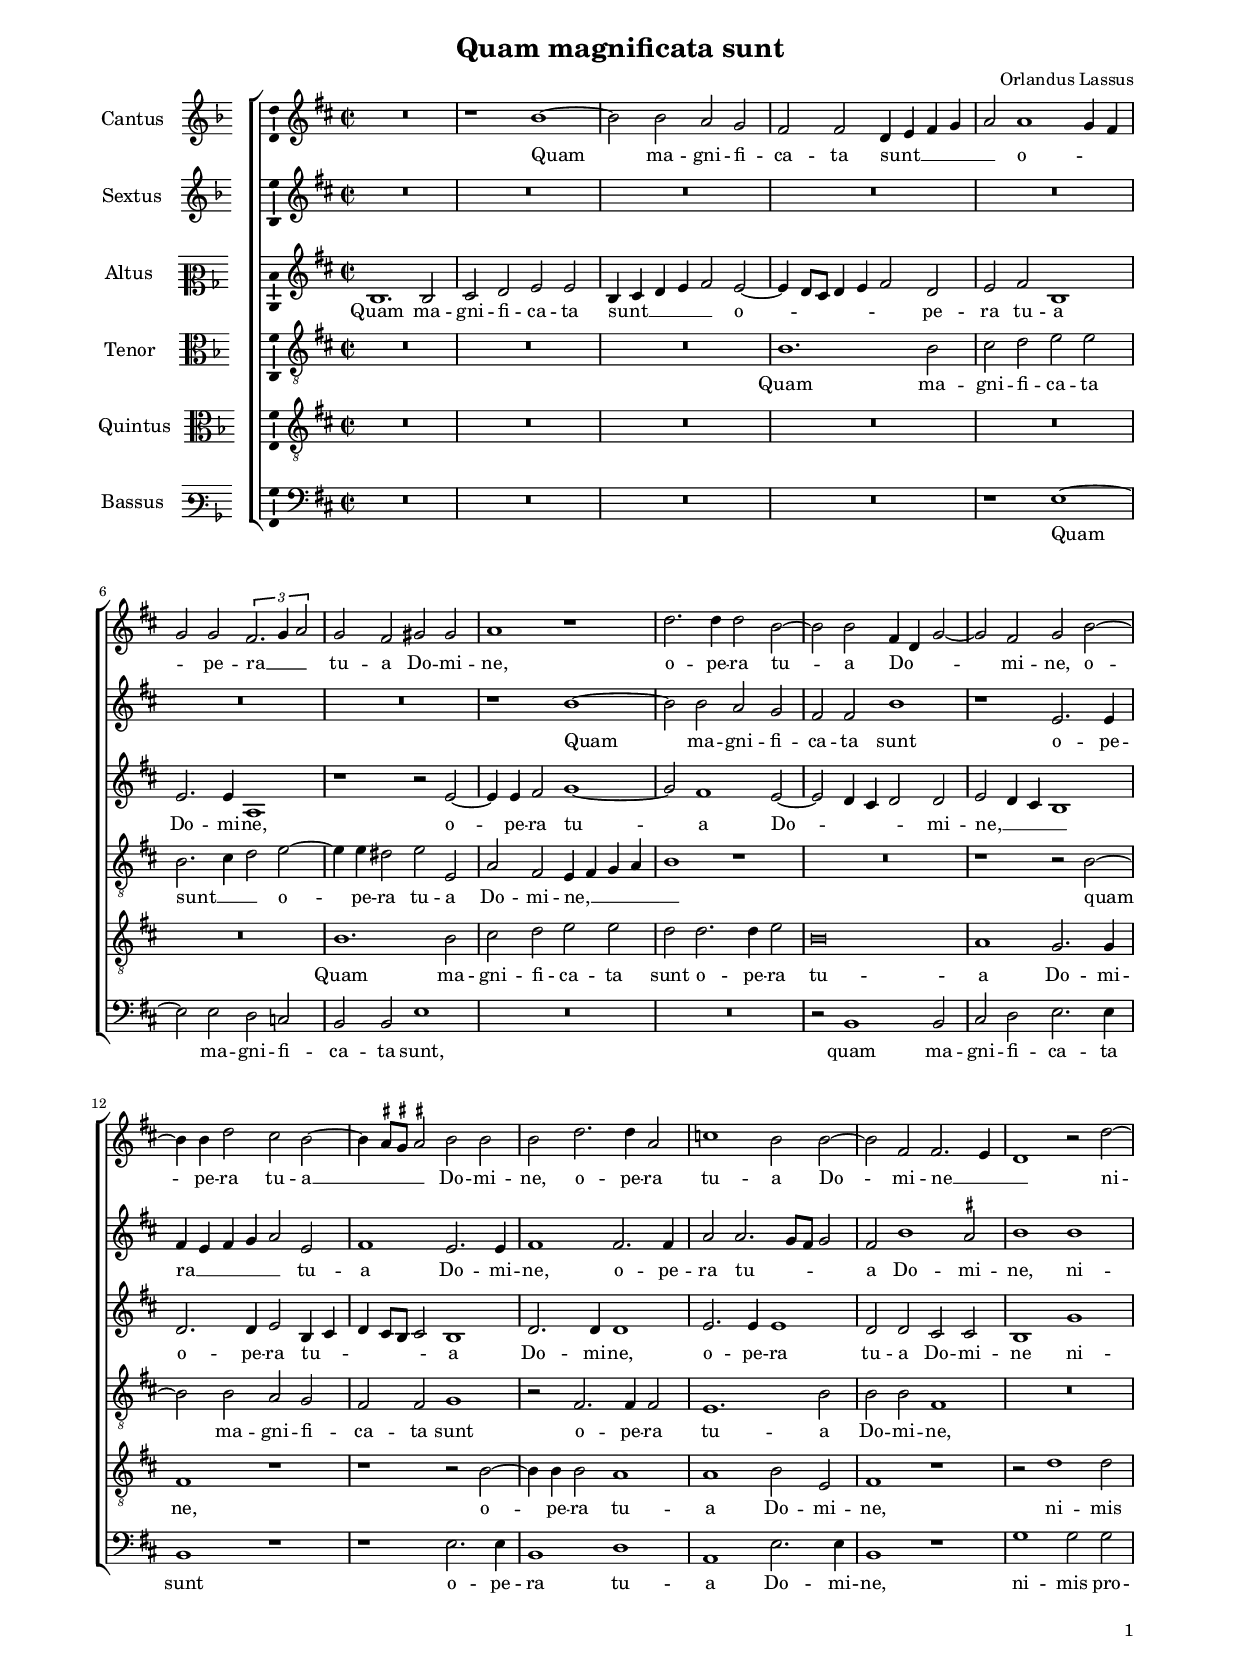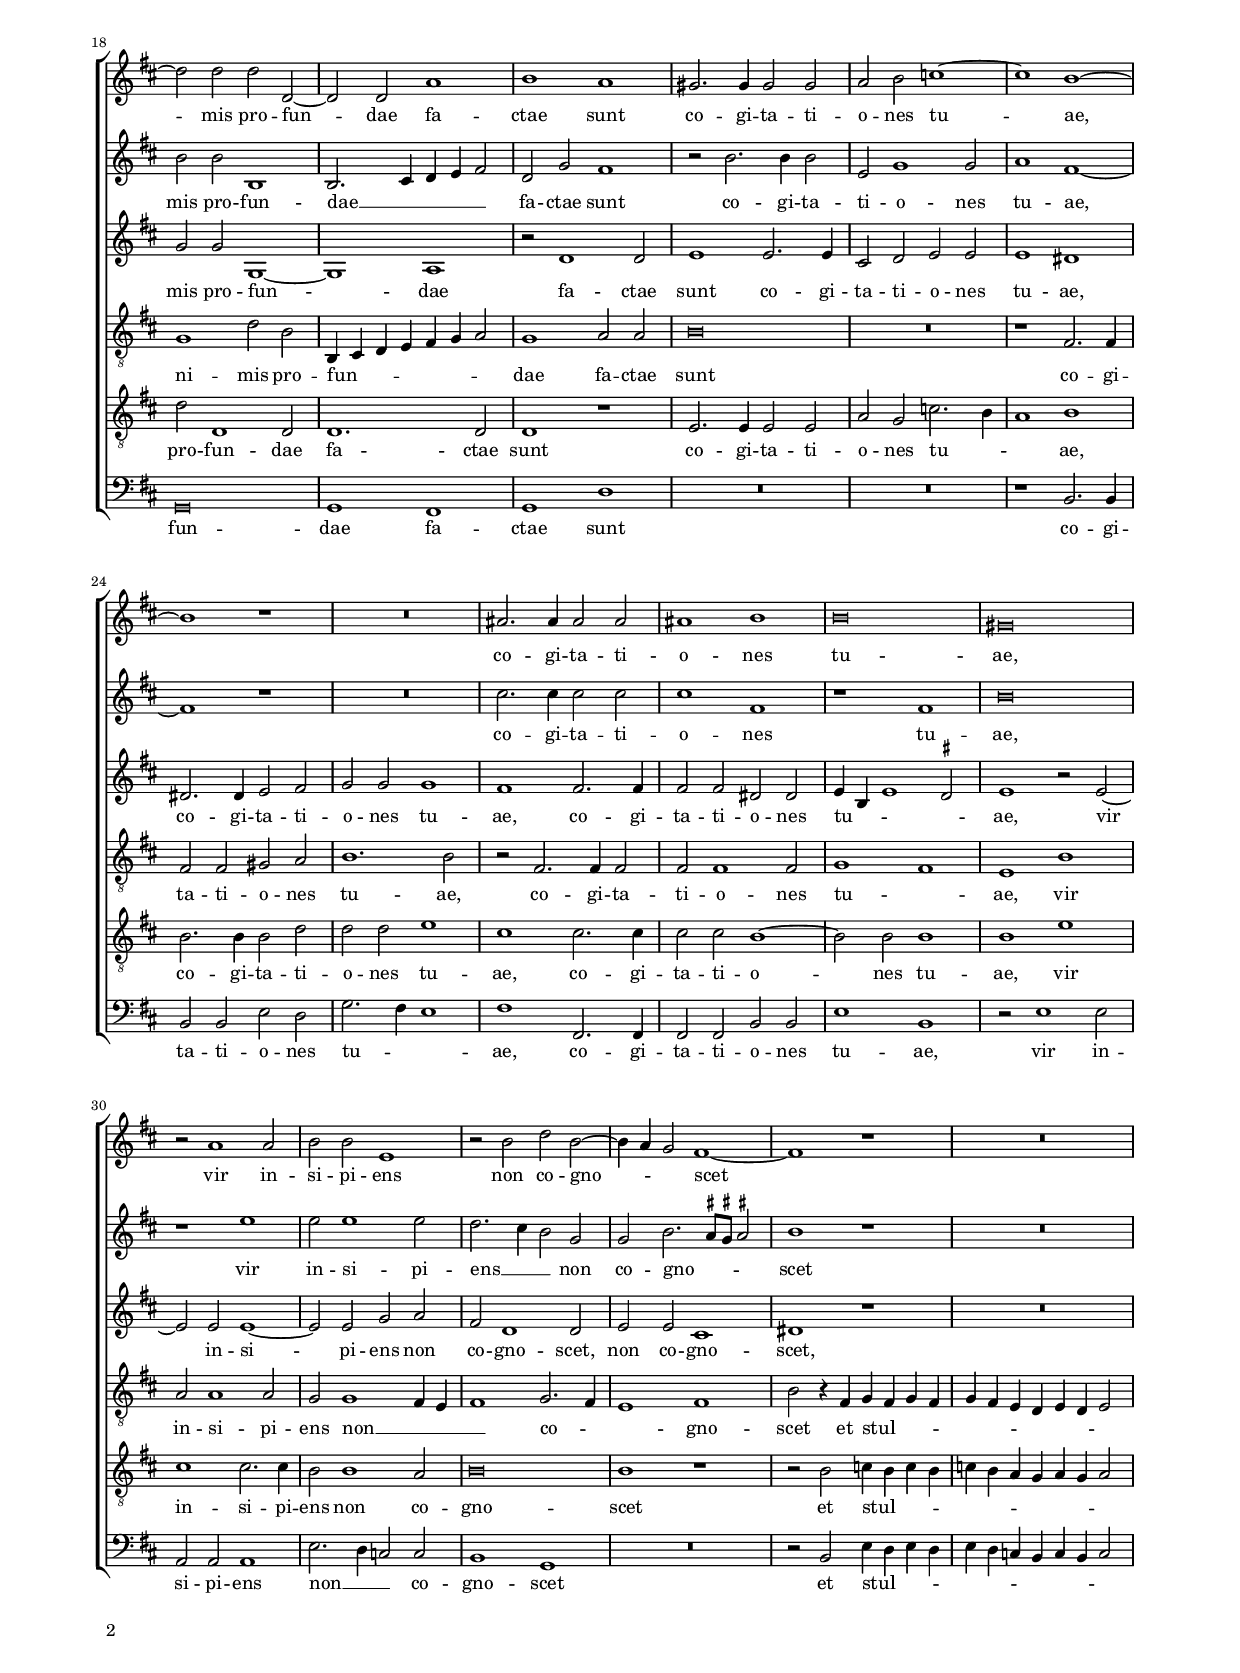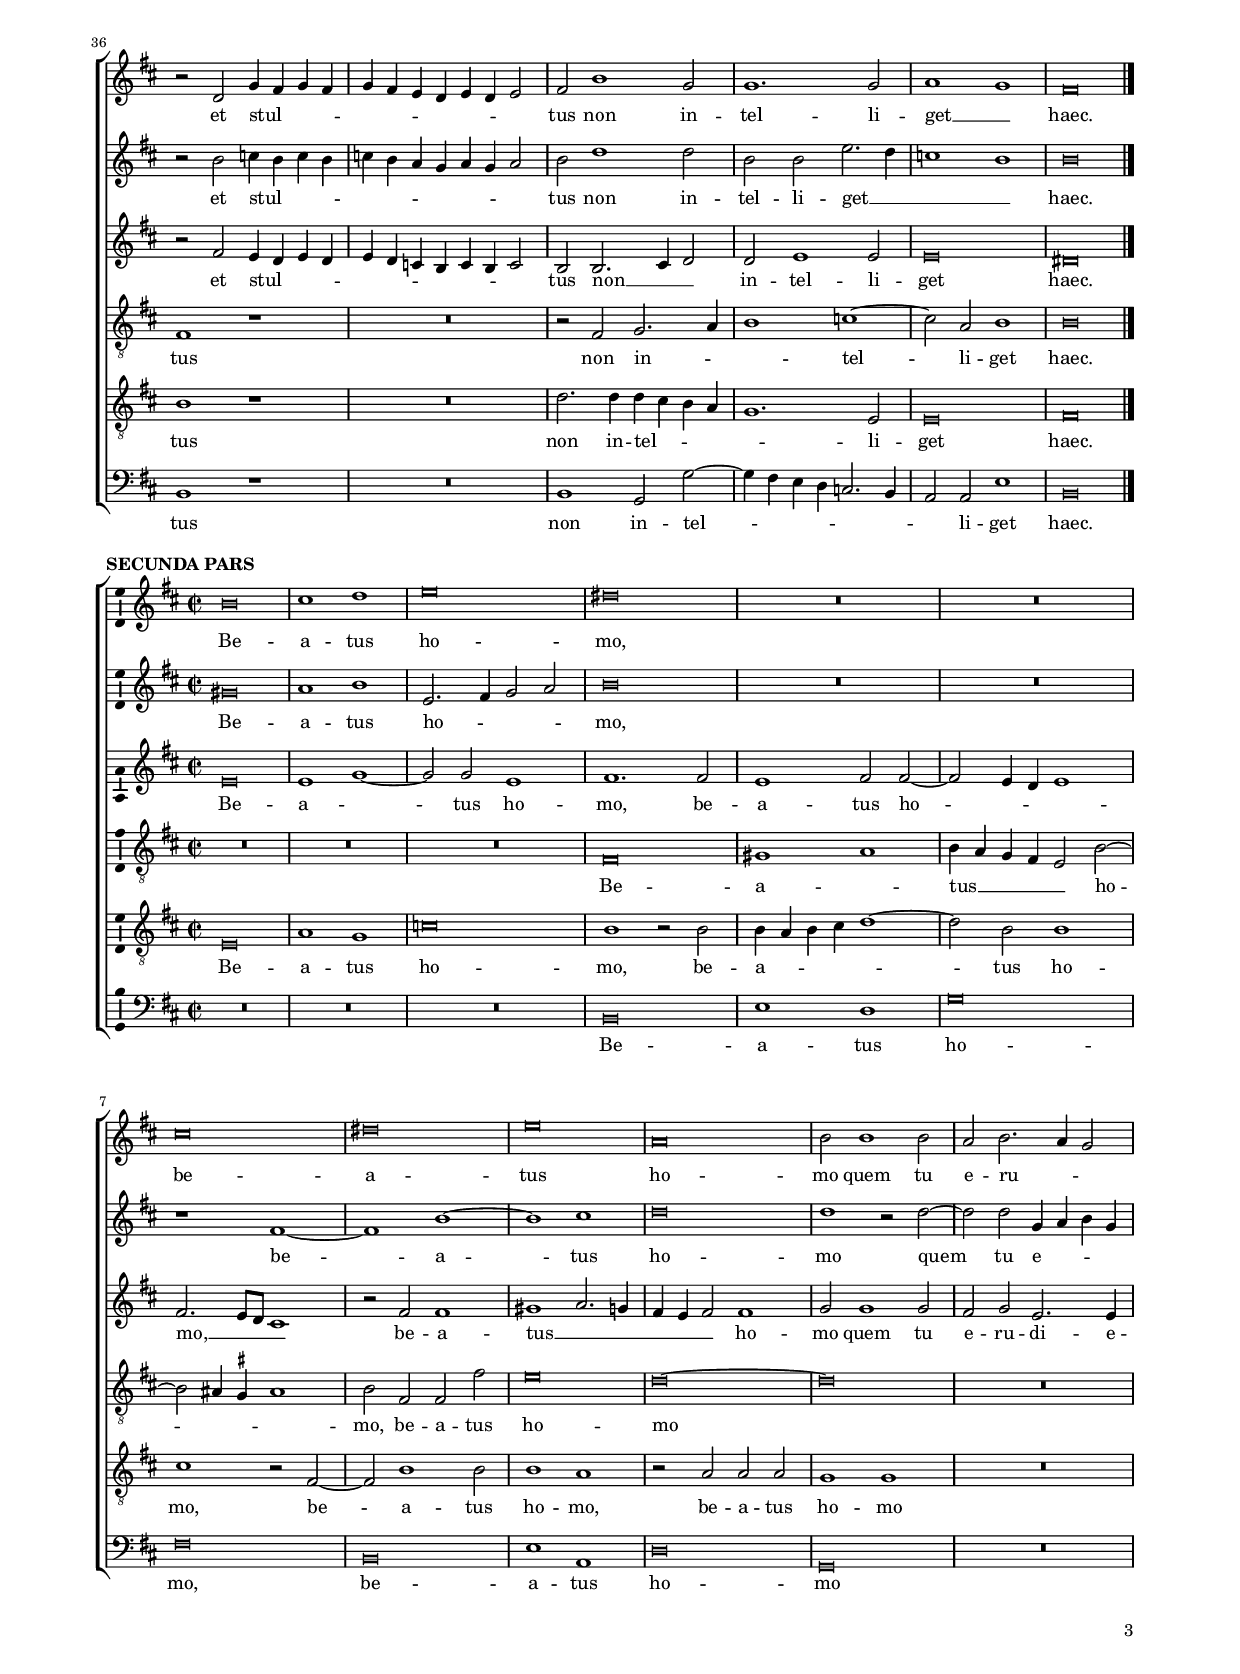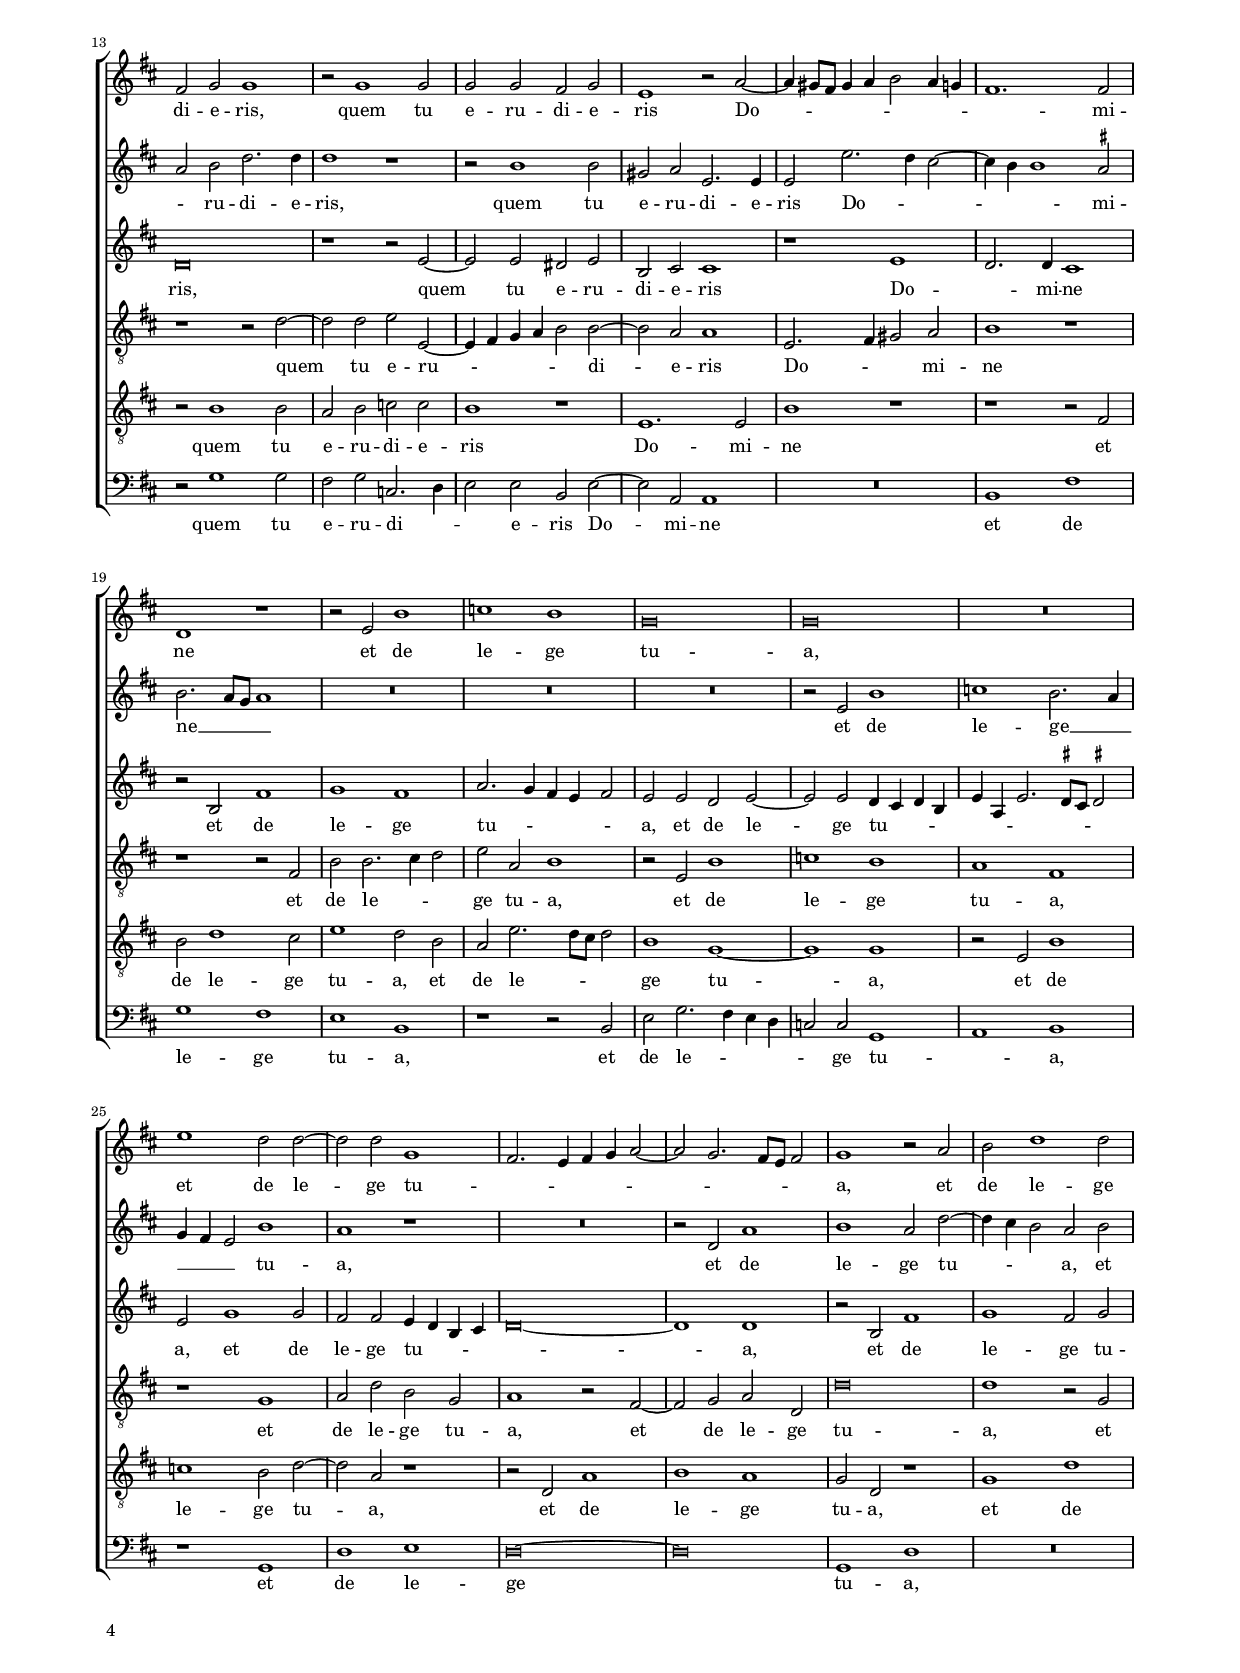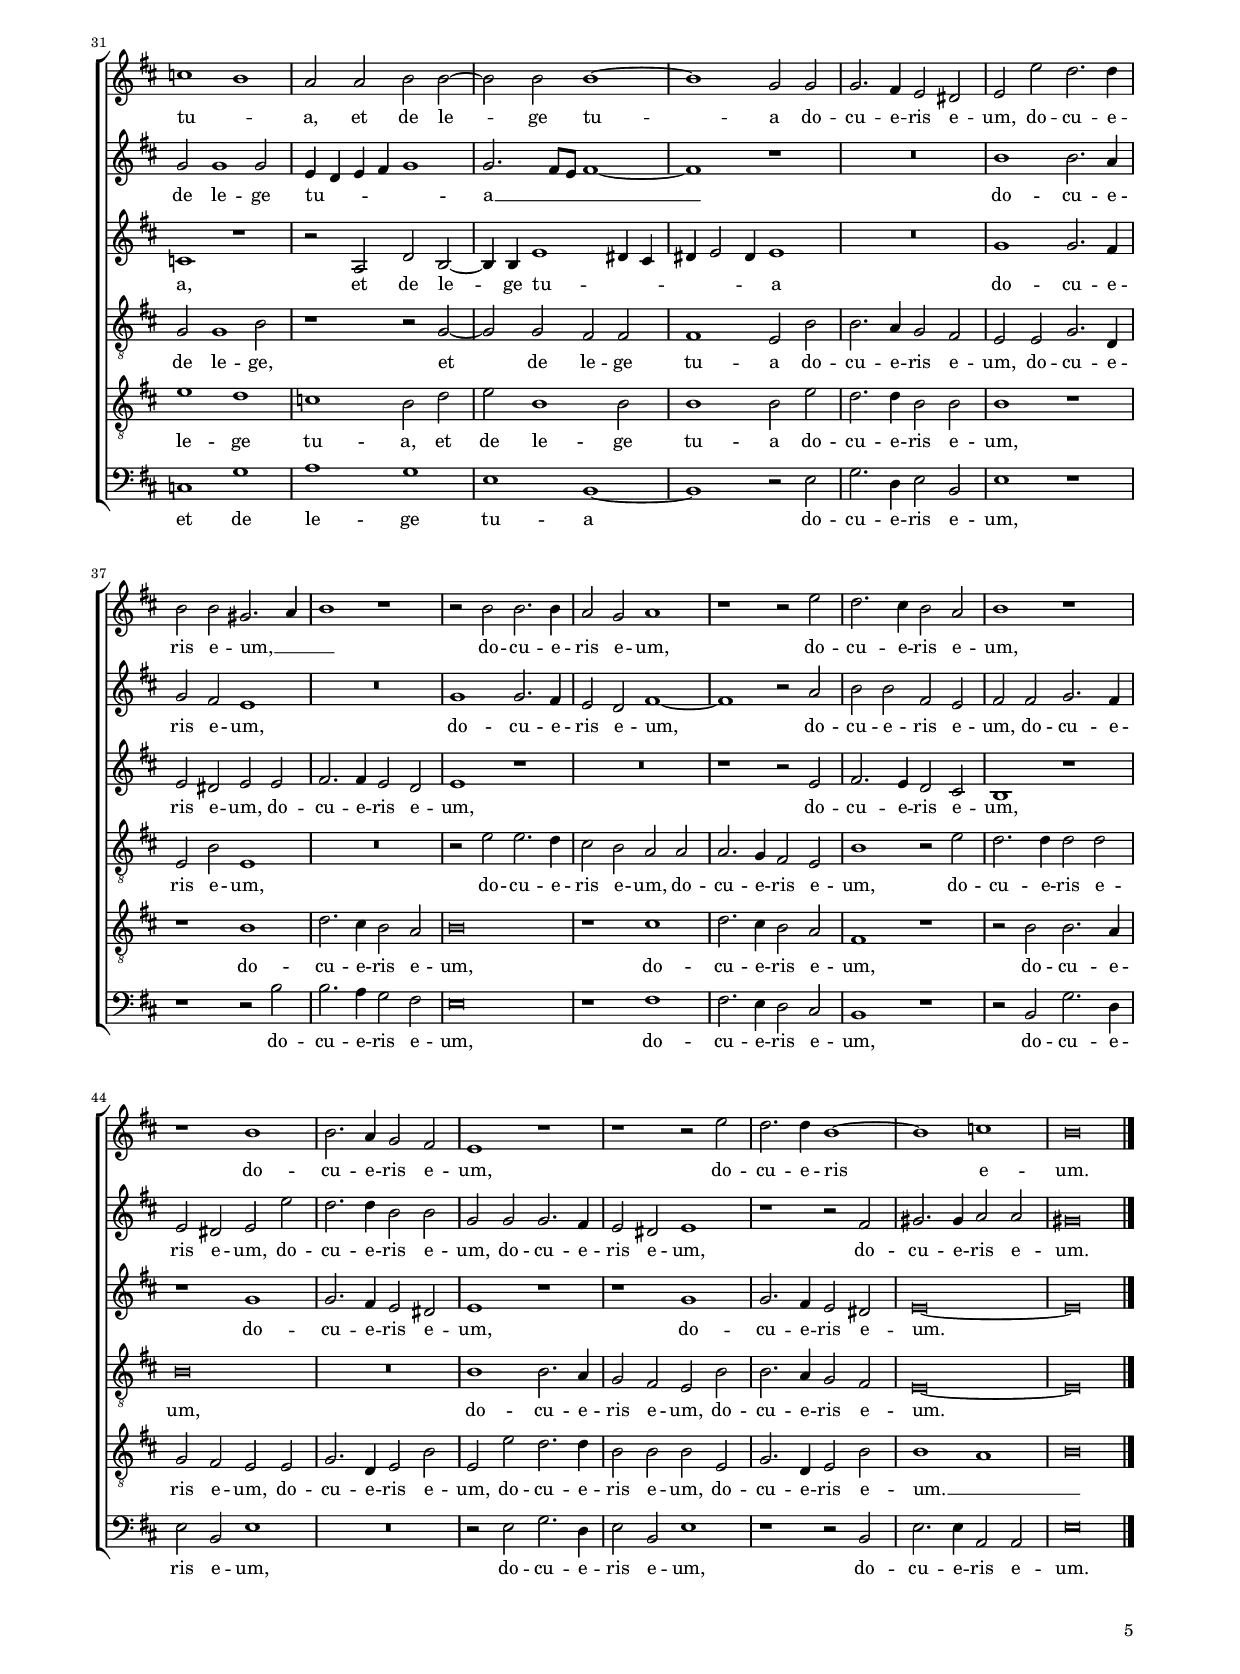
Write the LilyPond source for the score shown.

\header
{
  title="Quam magnificata sunt"
  composer="Orlandus Lassus"
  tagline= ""
}

\version "2.22.0"
\include "deutsch.ly"
#(set-global-staff-size 15)
% #(set-default-paper-size "letter")
#(ly:set-option 'point-and-click #f)


	ficta = { \once \set suggestAccidentals = ##t }
	
	forget = #(define-music-function (music) (ly:music?) #{
		\accidentalStyle forget
		$music
		\accidentalStyle default
		#})


\paper
	{
	top-margin = 1.5 \cm
	bottom-margin = 1 \cm
	left-margin = 1.8 \cm
	right-margin = 1.8 \cm
	ragged-bottom = ##f
	ragged-last-bottom = ##t
	print-page-number = ##f
	score-system-spacing = #'((basic-distance . 17) (minimum-distance . 14) (padding . 5) (strechability . 250))
	system-system-spacing = #'((basic-distance . 17) (minimum-distance . 14) (padding . 5) (strechability . 250))
    oddFooterMarkup=\markup   \fill-line { "" \fromproperty #'page:page-number-string }
    evenFooterMarkup=\markup  \fill-line { \fromproperty #'page:page-number-string "" }
    last-bottom-spacing = #'((basic-distance . 12) (minimum-distance . 7) (padding . 4))
	systems-per-page = 3
%	min-systems-per-page = 3
	}

global = {
	\key f \major
	\time 2/2 \set Score.measureLength = #(ly:make-moment 2/1)
    \set Score.tempoHideNote = ##t
    \tempo 2 = 90
    \skip 1*2*41 \bar "|."
	}


incipitcantus = \markup { \score {
	{
	\set Staff.instrumentName = \markup { \fontsize #1 "Cantus" }
	\key f \major
	\clef violin
	s4 \bar ""
	}
	\layout  {
	raggedright = ##t
	indent = 1.6 \cm
	line-width = 2.2 \cm
	\context { \Staff \remove Time_signature_engraver }
	\override Staff.Clef.Y-extent = #'(0 . 0)
	}} \hspace #1 }


incipitsextus = \markup { \score {
	{
	\set Staff.instrumentName = \markup { \fontsize #1 "Sextus" }
	\key f \major
	\clef violin
	s4 \bar ""
	}
	\layout  {
	raggedright = ##t
	indent = 1.6 \cm
	line-width = 2.2 \cm
	\context { \Staff \remove Time_signature_engraver }
	\override Staff.Clef.Y-extent = #'(0 . 0)
	}} \hspace #1 }
      
      
incipitaltus = \markup { \score {
	{
	\set Staff.instrumentName = \markup { \fontsize #1 "Altus" }
	\key f \major
	\clef mezzosoprano
        s4 \bar ""
	}
	\layout  {
	raggedright = ##t
	indent = 1.6 \cm
	line-width = 2.2 \cm
	\context { \Staff \remove Time_signature_engraver }
	\override Staff.Clef.Y-extent = #'(0 . 0)
	}} \hspace #1 }


incipittenor = \markup { \score {
	{
	\set Staff.instrumentName = \markup { \fontsize #1 "Tenor" }
	\key f \major
	\clef alto
	s4 \bar ""
	}
	\layout  {
	raggedright = ##t
	indent = 1.6 \cm
	line-width = 2.2 \cm
	\context { \Staff \remove Time_signature_engraver }
	\override Staff.Clef.Y-extent = #'(0 . 0)
	}} \hspace #1 }
      
      
incipitquintus = \markup { \score {
	{
	\set Staff.instrumentName = \markup { \fontsize #1 "Quintus" }
	\key f \major
	\clef alto
	s4 \bar ""
	}
	\layout  {
	raggedright = ##t
	indent = 1.6 \cm
	line-width = 2.2 \cm
	\context { \Staff \remove Time_signature_engraver }
	\override Staff.Clef.Y-extent = #'(0 . 0)
	}} \hspace #1 }
      
      
incipitbassus = \markup { \score {
	{
	\set Staff.instrumentName = \markup { \fontsize #1 "Bassus" }
	\key f \major
	\clef varbaritone
	s4 \bar ""
	}
	\layout  {
	raggedright = ##t
	indent = 1.6 \cm
	line-width = 2.2 \cm
	\context { \Staff \remove Time_signature_engraver }
	\override Staff.Clef.Y-extent = #'(0 . 0)
	}} \hspace #1 }


cantus =  \relative c''
	{
	R\breve
	r1 d~
	d2 d c b
	a2 a f4 g a b
%5
	c2 c1 b4 a |
        b2 b \tuplet 3/2 { a2. b4 c2 }
	b2 a h h
	c1 r
	f2. f4 f2 d~
%10
	d2 d a4 f b2~ |
	b2 a b d~
	d4 d f2 e d~
	d4 \ficta cis8 \ficta h \ficta cis!2 d d
	d2 f2. f4 c2
%15
	es1 d2 d~ |
	d2 a a2. g4
	f1 r2 f'~
	f2 f f f,~
	f2 f c'1
%20
	d1 c |
	h2. h4 h2 h
	c2 d es1~
	es1 d~
	d1 r
%25
	R\breve |
	cis2. cis4 cis2 cis
	cis1 d
	d\breve
	h\breve
%30
	r2 c1 c2 |
	d2 d g,1
	r2 d' f d~
	d4 c b2 a1~
	a1 r
%35
	R\breve |
	r2 f b4 a b a
	b4 a g f g f g2
	a2 d1 b2
	b1. b2
%40
	c1 b |
	a\breve |
	}


sextus = \relative c''
	{
	R\breve
	R\breve
	R\breve
	R\breve
%5
	R\breve |
	R\breve
	R\breve
	r1 d~
	d2 d c b
%10
	a2 a d1 |
	r1 g,2. g4
	a4 g a b c2 g
	a1 g2. g4
	a1 a2. a4
%15
	c2 c2. b8 a b2 |
	a2 d1 \ficta cis2
	d1 d
	d2 d d,1
	d2. e4 f g a2
%20
	f2 b a1 |
	r2 d2. d4 d2
	g,2 b1 b2
	c1 a~
	a1 r
%25
	R\breve |
	e'2. e4 e2 e
	e1 a,
	r1 a
	d\breve
%30
	r1 g |
	g2 g1 g2
	f2. e4 d2 b
	b2 d2. \ficta cis8 \ficta h \ficta cis!2
	d1 r
%35
	R\breve |
	r2 d es4 d es d
	es4 d c b c b c2
	d2 f1 f2
	d2 d g2. f4
%40
	es1 d |
	d\breve |
	}


altus =  \relative c'
    {
	d1. d2
	e2 f g g
	d4 e f g a2 g~
	g4 f8 e f4 g a2 f
%5
	g2 a d,1 |
	g2. g4 c,1
	r1 r2 g'~
	g4 g a2 b1~
	b2 a1 g2~
%10
	g2 f4 e f2 f |
	g2 f4 e d1
	f2. f4 g2 d4 e
	f4 e8 d e2 d1
	f2. f4 f1
%15
	g2. g4 g1 |
	f2 f e e
	d1 b'
	b2 b b,1~
	b1 c
%20
	r2 f1 f2 |
	g1 g2. g4
	e2 f g g
	g1 fis
	fis2. fis4 g2 a
%25
	b2 b b1 |
	a1 a2. a4
	a2 a fis fis
	g4 d g1 \ficta fis2
	g1 r2 g~
%30
	g2 g g1~ |
	g2 g b c
	a2 f1 f2
	g2 g e1
	fis1 r
%35
	R\breve |
	r2 a g4 f g f
	g4 f es d es d es2
	d2 d2. e4 f2
	f2 g1 g2
%40
	g\breve |
	fis\breve |
	}


tenor =  \relative c'
	{
	R\breve
	R\breve
	R\breve
	d1. d2
%5
	e2 f g g |
	d2. e4 f2 g~
	g4 g fis2 g g,
	c2 a g4 a b c
	d1 r
%10
	R\breve |
	r1 r2 d~
	d2 d c b
	a2 a b1
	r2 a2. a4 a2
%15
	g1. d'2 |
	d2 d a1
	R\breve
	b1 f'2 d
	d,4 e f g a b c2
%20
	b1 c2 c |
	d\breve
	R\breve
	r1 a2. a4
	a2 a h c
%25
	d1. d2 |
	r2 a2. a4 a2
	a2 a1 a2
	b1 a
	g1 d'
%30
	c2 c1 c2 |
	b2 b1 a4 g
	a1 b2. a4
	g1 a
	d2 r4 a b a b a
%35
	b4 a g f g f g2 |
	a1 r
	R\breve
	r2 a b2. c4
	d1 es~
%40
	es2 c d1 |
	d\breve |
	}


quintus  =  \relative c'
	{
	R\breve
	R\breve
	R\breve
	R\breve
%5
	R\breve |
	R\breve
	d1. d2
	e2 f g g
	f2 f2. f4 g2
%10
	d\breve |
	c1 b2. b4
	a1 r
	r1 r2 d~
	d4 d d2 c1
%15
	c1 d2 g, |
	a1 r
	r2 f'1 f2
	f2 f,1 f2
	f1. f2
%20
	f1 r |
	g2. g4 g2 g
	c2 b es2. d4
	c1 d
	d2. d4 d2 f
%25
	f2 f g1 |
	e1 e2. e4
	e2 e d1~
	d2 d d1
	d1 g
%30
	e1 e2. e4 |
	d2 d1 c2
	d\breve
	d1 r
	r2 d es4 d es d
%35
	es4 d c b c b c2 |
	d1 r
	R\breve
	f2. f4 f4 e d c
	b1. g2
%40
	g\breve |
	a\breve |
	}


bassus  =  \relative c
	{
	R\breve
	R\breve
	R\breve
	R\breve
%5
	r1 g'~ |
	g2 g f es
	d2 d g1
	R\breve
	R\breve
%10
	r2 d1 d2 |
	e2 f g2. g4
	d1 r
	r1 g2. g4
	d1 f
%15
	c1 g'2. g4 |
	d1 r
	b'1 b2 b
	b,\breve
	b1 a
%20
	b1 f' |
	R\breve
	R\breve
	r1 d2. d4
	d2 d g f
%25
	b2. a4 g1 |
	a1 a,2. a4
	a2 a d d
	g1 d
	r2 g1 g2
%30
	c,2 c c1 |
	g'2. f4 es2 es
	d1 b
	R\breve
	r2 d g4 f g f
%35
	g4 f es d es d es2 |
	d1 r
	R\breve
	d1 b2 b'~
	b4 a g f es2. d4
%40
	c2 c g'1 |
	d\breve |
	}


lyricscantus = \lyricmode {
	Quam ma -- gni -- fi -- ca -- ta sunt __ _ _ _ _ o -- _ _ _ pe -- ra __ _ _ tu -- a Do -- mi -- ne,
        o -- pe -- ra tu -- a Do -- _ _ mi -- ne,
        o -- pe -- ra tu -- a __ _ _ _ Do -- mi -- ne,
        o -- pe -- ra tu -- a Do -- mi -- ne __ _ _
        ni -- mis pro -- fun -- dae fa -- ctae sunt
        co -- gi -- ta -- ti -- o -- nes tu -- ae,
        co -- gi -- ta -- ti -- o -- nes tu -- ae,
        vir in -- si -- pi -- ens non co -- gno -- _ _ scet
        et stul -- _ _ _ _ _ _ _ _ _ _ tus non in -- tel -- li -- get __ _ haec.
	}


lyricssextus = \lyricmode {
	Quam ma -- gni -- fi -- ca -- ta sunt o -- pe -- ra __ _ _ _ _ tu -- a Do -- mi -- ne,
        o -- pe -- ra tu -- _ _ _ a Do -- mi -- ne,
        ni -- mis pro -- fun -- dae __ _ _ _ _ fa -- ctae sunt
        co -- gi -- ta -- ti -- o -- nes tu -- ae,
        co -- gi -- ta -- ti -- o -- nes tu -- ae,
        vir in -- si -- pi -- ens __ _ _ non co -- gno -- _ _ _ scet
        et stul -- _ _ _ _ _ _ _ _ _ _ tus non in -- tel -- li -- get __ _ _ _ haec.
	}
	
	
lyricsaltus = \lyricmode {
	Quam ma -- gni -- fi -- ca -- ta sunt __ _ _ _ _ o -- _ _ _ _ _ pe -- ra tu -- a Do -- mi -- ne,
        o -- pe -- ra tu -- a Do -- _ _ _ mi -- ne, __ _ _ _ 
        o -- pe -- ra tu -- _ _ _ _ _ a Do -- mi -- ne,
        o -- pe -- ra tu -- a Do -- mi -- ne
        ni -- mis pro -- fun -- dae fa -- ctae sunt
        co -- gi -- ta -- ti -- o -- nes tu -- ae,
        co -- gi -- ta -- ti -- o -- nes tu -- ae,
        co -- gi -- ta -- ti -- o -- nes tu -- _ _ _ ae,
        vir in -- si -- pi -- ens non co -- gno -- scet,
        non co -- gno -- scet,
        et stul -- _ _ _ _ _ _ _ _ _ _ tus non __ _ _ in -- tel -- li -- get haec.
	}


lyricstenor = \lyricmode {
	Quam ma -- gni -- fi -- ca -- ta sunt __ _ _ o -- pe -- ra tu -- a Do -- mi -- ne, __ _ _ _ _
        quam ma -- gni -- fi -- ca -- ta sunt o -- pe -- ra tu -- a Do -- mi -- ne,
        ni -- mis pro -- fun -- _ _ _ _ _ _ dae fa -- ctae sunt
        co -- gi -- ta -- ti -- o -- nes tu -- ae,
        co -- gi -- ta -- ti -- o -- nes tu -- _ ae,
        vir in -- si -- pi -- ens non __ _ _ _ co -- _ _ gno -- scet
        et stul -- _ _ _ _ _ _ _ _ _ _ tus non in -- _ _ tel -- li -- get haec.
	}


lyricsquintus = \lyricmode {
	Quam ma -- gni -- fi -- ca -- ta sunt o -- pe -- ra tu -- a Do -- mi -- ne,
        o -- pe -- ra tu -- a Do -- mi -- ne,
        ni -- mis pro -- fun -- dae fa -- ctae sunt
        co -- gi -- ta -- ti -- o -- nes tu -- _ _ ae,
        co -- gi -- ta -- ti -- o -- nes tu -- ae,
        co -- gi -- ta -- ti -- o -- nes tu -- ae,
        vir in -- si -- pi -- ens non co -- gno -- scet
        et stul -- _ _ _ _ _ _ _ _ _ _ tus non in -- tel -- _ _ _ _ li -- get haec.
	}


lyricsbassus = \lyricmode {
	Quam ma -- gni -- fi -- ca -- ta sunt,
        quam ma -- gni -- fi -- ca -- ta sunt o -- pe -- ra tu -- a Do -- mi -- ne,
        ni -- mis pro -- fun -- dae fa -- ctae sunt
        co -- gi -- ta -- ti -- o -- nes tu -- _ _ ae,
        co -- gi -- ta -- ti -- o -- nes tu -- ae,
        vir in -- si -- pi -- ens non __ _ _ co -- gno -- scet
        et stul -- _ _ _ _ _ _ _ _ _ _ tus non in -- tel -- _ _ _ _ _ _ li -- get haec.
	}


\score
{  
	\transpose f d {
	\new ChoirStaff \with { \override StaffGrouper.staff-staff-spacing.basic-distance = #11.5 }
	<<

	\new Staff << \global
	\new Voice="v1" {
		\set Staff.instrumentName=\incipitcantus
		\set Staff.midiInstrument = "reed organ"
		\clef "treble"
		\cantus }
	\new Lyrics \lyricsto "v1" {\lyricscantus }
	>>


	\new Staff << \global
	\new Voice="v6" {
		\set Staff.instrumentName=\incipitsextus
		\set Staff.midiInstrument = "reed organ"
		\clef "treble" 
		\sextus}
	\new Lyrics \lyricsto "v6" {\lyricssextus }
	>>


	\new Staff << \global
	\new Voice="v2" {
		\set Staff.instrumentName=\incipitaltus
		\set Staff.midiInstrument = "reed organ"
		\clef "treble" 
		\altus}
	\new Lyrics \lyricsto "v2" {\lyricsaltus }
	>>


	\new Staff << \global
	\new Voice="v3" {
		\set Staff.instrumentName=\incipittenor
		\set Staff.midiInstrument = "reed organ"
		\clef "G_8"
		\tenor }
	\new Lyrics \lyricsto "v3" {\lyricstenor }
	>>


	\new Staff << \global
	\new Voice="v5" {
		\set Staff.instrumentName=\incipitquintus
		\set Staff.midiInstrument = "reed organ"
		\clef "G_8"
		\quintus}
	\new Lyrics \lyricsto "v5" {\lyricsquintus }
	>>


	\new Staff << \global
	\new Voice="v4" {
		\set Staff.instrumentName=\incipitbassus
		\set Staff.midiInstrument = "reed organ"
		\clef "bass" 
		\bassus }
	\new Lyrics \lyricsto "v4" {\lyricsbassus}
	>>

	>>
	} % transpose

	\layout
	{
    indent = 2.6 \cm
%	\context { \Lyrics \override VerticalAxisGroup.nonstaff-relatedstaff-spacing.padding = #2 }
%	\context { \Lyrics \override LyricText.font-size = #1 }
  	\context { \Staff \consists "Ambitus_engraver" }
	\context { \Staff \override TimeSignature.break-visibility = #end-of-line-invisible }
	\context { \Score \override BarNumber.padding = #2 }
	\context { \Voice \override NoteHead.style = #'baroque }
	}

\midi
	{
	}

}

%%%%%%%%%%%%%%%%%%%%  PARS SECUNDA


global = {
	\key f \major
	\time 2/2 \set Score.measureLength = #(ly:make-moment 2/1)
    \set Score.tempoHideNote = ##t
    \tempo 2 = 90
    \skip 1*2*50 \bar "|."
	}


cantus =  \relative c''
	{
	d\breve
	e1 f
	g\breve
	fis\breve
%5
	R\breve |
	R\breve
	e\breve
	fis\breve
	g\breve
%10
	c,\breve |
	d2 d1 d2
	c2 d2. c4 b2
	a2 b b1
	r2 b1 b2
%15
	b2 b a b |
	g1 r2 c~
	c4 h8 a h4 c d2 c4 b
	a1. a2
	f1 r
%20
	r2 g d'1 |
	es1 d
	b\breve
	b\breve
	R\breve
%25
	g'1 f2 f~ |
	f2 f b,1
	a2. g4 a b c2~
	c2 b2. a8 g a2
	b1 r2 c
%30
	d2 f1 f2 |
	es1 d
	c2 c d d~
	d2 d d1~
	d1 b2 b
%35
	b2. a4 g2 fis |
	g2 g' f2. f4
	d2 d h2. c4
	d1 r
	r2 d d2. d4
%40
	c2 b c1 |
	r1 r2 g'
	f2. e4 d2 c
	d1 r
	r1 d
%45
	d2. c4 b2 a |
	g1 r
	r1 r2 g'
	f2. f4 d1~
	d1 es
%50
	d\breve |
	}


sextus = \relative c''
	{
	h\breve
	c1 d
	g,2. a4 b2 c
	d\breve
%5
	R\breve |
	R\breve
	r1 a~
	a1 d~
	d1 e
%10
	f\breve |
	f1 r2 f~
	f2 f b,4 c d b 
	c2 d f2. f4
	f1 r
%15
	r2 d1 d2 |
	h2 c g2. g4
	g2 g'2. f4 e2~
	e4 d d1 \ficta cis2
	d2. c8 b c1
%20
	R\breve |
	R\breve
	R\breve
        r2 g d'1
	es1 d2. c4
%25
	b4 a g2 d'1 |
	c1 r
	R\breve
	r2 f, c'1
	d1 c2 f~
%30
	f4 e d2 c d |
	b2 b1 b2
	g4 f g a b1
	b2. a8 g a1~
	a1 r
%35
	R\breve |
	d1 d2. c4
	b2 a g1
	R\breve
	b1 b2. a4
%40
	g2 f a1~ |
	a1 r2 c
	d2 d a g
	a2 a b2. a4
	g2 fis g g'
%45
	f2. f4 d2 d |
	b2 b b2. a4
	g2 fis g1
	r1 r2 a
	h2. h4 c2 c
%50
	h\breve |
	}


altus =  \relative c'
    {
	g'\breve
	g1 b~
	b2 b g1
	a1. a2
%5
	g1 a2 a~ |
	a2 g4 f g1
	a2. g8 f e1
	r2 a a1
	h1 c2. b4
%10
	a4 g a2 a1 |
	b2 b1 b2
	a2 b g2. g4
	f\breve
	r1 r2 g~
%15
	g2 g fis g |
	d2 e e1
	r1 g
	f2. f4 e1
	r2 d a'1
%20
	b1 a |
	c2. b4 a g a2
	g2 g f g~
	g2 g f4 e f d
	g4 c, g'2. \ficta fis8 e \ficta fis!2
%25
	g2 b1 b2 |
	a2 a g4 f d e
	f\breve~
	f1 f
	r2 d a'1
%30
	b1 a2 b |
	es,1 r
	r2 c f d~
	d4 d g1 fis4 e
	fis4 g2 fis4 g1
%35
	R\breve |
	b1 b2. a4
	g2 fis g g
	a2. a4 g2 f
	g1 r
%40
	R\breve |
	r1 r2 g
        a2. g4 f2 e
	d1 r	
	r1 b'
%45
	b2. a4 g2 fis |
	g1 r
	r1 b
	b2. a4 g2 fis
	g\breve~
%50
	g\breve |
	}


tenor =  \relative c'
	{
	R\breve
	R\breve
	R\breve
	a\breve
%5
	h1 c |
	d4 c b a g2 d'~
	d2 cis4 \ficta h cis1
	d2 a a a'
	g\breve
%10
	f\breve~ |
	f\breve
	R\breve
	r1 r2 f~
	f2 f g g,~
%15
	g4 a b c d2 d~ |
	d2 c c1
	g2. a4 h2 c
	d1 r
	r1 r2 a
%20
	d2 d2. e4 f2 |
	g2 c, d1
	r2 g, d'1
	es1 d
	c1 a
%25
	r1 b |
	c2 f d b
	c1 r2 a~
	a2 b c f,
	f'\breve
%30
	f1 r2 b, |
	b2 b1 d2
	r1 r2 b~
	b2 b a a
	a1 g2 d'
%35
	d2. c4 b2 a |
	g2 g b2. f4
	g2 d' g,1
	R\breve
	r2 g' g2. f4
%40
	e2 d c c |
	c2. b4 a2 g
	d'1 r2 g
	f2. f4 f2 f
	d\breve
%45
	R\breve |
	d1 d2. c4
	b2 a g d'
	d2. c4 b2 a
	g\breve~
%50
        g\breve |
	}


quintus  =  \relative c'
	{
	g\breve
	c1 b
	es\breve
	d1 r2 d
%5
	d4 c d e f1~ |
	f2 d d1
	e1 r2 a,~
	a2 d1 d2
	d1 c
%10
	r2 c c c |
	b1 b
	R\breve
	r2 d1 d2
	c2 d es es
%15
	d1 r |
	g,1. g2
	d'1 r
	r1 r2 a
	d2 f1 e2
%20
	g1 f2 d |
	c2 g'2. f8 e f2
	d1 b~
	b1 b
	r2 g d'1
%25
	es1 d2 f~ |
	f2 c r1
	r2 f, c'1
	d1 c
	b2 f r1
%30
	b1 f' |
	g1 f
	es1 d2 f
	g2 d1 d2
	d1 d2 g
%35
	f2. f4 d2 d |
	d1 r
	r1 d
	f2. e4 d2 c
	d\breve
%40
	r1 e |
	f2. e4 d2 c
	a1 r
	r2 d d2. c4
	b2 a g g
%45
	b2. f4 g2 d' |
	g,2 g' f2. f4
	d2 d d g,
	b2. f4 g2 d'
	d1 c
%50
	d\breve |
	}


bassus  =  \relative c
	{
	R\breve
	R\breve
	R\breve
	d\breve
%5
	g1 f |
	b\breve
	a\breve
	d,\breve
	g1 c,
%10
	f\breve |
	b,\breve
	R\breve
	r2 b'1 b2
	a2 b es,2. f4
%15
	g2 g d g~ |
	g2 c, c1
	R\breve
	d1 a'
	b1 a
%20
	g1 d |
	r1 r2 d
	g2 b2. a4 g f
	es2 es b1
	c1 d
%25
	r1 b |
	f'1 g
	f\breve~
	f\breve
	b,1 f'
%30
	R\breve |
	es1 b'
	c1 b
	g1 d~
	d1 r2 g
%35
	b2. f4 g2 d |
	g1 r
	r1 r2 d'
	d2. c4 b2 a
	g\breve
%40
	r1 a |
	a2. g4 f2 e
	d1 r
	r2 d b'2. f4
	g2 d g1
%45
	R\breve |
	r2 g b2. f4
	g2 d g1
	r1 r2 d
	g2. g4 c,2 c
%50
	g'\breve |
	}


lyricscantus = \lyricmode {
	Be -- a -- tus ho -- mo,
        be -- a -- tus ho -- mo
        quem tu e -- ru -- _ _ di -- e -- ris,
        quem tu e -- ru -- di -- e -- ris Do -- _ _ _ _ _ _ _ _ mi -- ne
        et de le -- ge tu -- a,
        et de le -- ge tu -- _ _ _ _ _ _ _ _ _ a,
        et de le -- ge tu -- _ a,
        et de le -- ge tu -- a
        do -- cu -- e -- ris e -- um,
        do -- cu -- e -- ris e -- um, __ _ _
        do -- cu -- e -- ris e -- um,
        do -- cu -- e -- ris e -- um,
        do -- cu -- e -- ris e -- um,
        do -- cu -- e -- ris e -- um.
	}


lyricssextus = \lyricmode {
	Be -- a -- tus ho -- _ _ _ mo,
        be -- a -- tus ho -- mo
        quem tu e -- _ _ _ _ ru -- di -- e -- ris,
        quem tu e -- ru -- di -- e -- ris Do -- _ _ _ _ mi -- ne __ _ _ _
        et de le -- ge __ _ _ _ _ tu -- a,
        et de le -- ge tu -- _ _ a,
        et de le -- ge tu -- _ _ _ _ a __ _ _ _
        do -- cu -- e -- ris e -- um,
        do -- cu -- e -- ris e -- um,
        do -- cu -- e -- ris e -- um,
        do -- cu -- e -- ris e -- um,
        do -- cu -- e -- ris e -- um,
        do -- cu -- e -- ris e -- um,
        do -- cu -- e -- ris e -- um.
	}


lyricsaltus = \lyricmode {
	Be -- a -- _ tus ho -- mo,
        be -- a -- tus ho -- _ _ _ mo, __ _ _ _
        be -- a -- tus __ _ _ _ _ _ ho -- mo
        quem tu e -- ru -- di -- e -- ris,
        quem tu e -- ru -- di -- e -- ris Do -- _ mi -- ne
        et de le -- ge tu -- _ _ _ _ a,
        et de le -- ge tu -- _ _ _ _ _ _ _ _ _ a,
        et de le -- ge tu -- _ _ _ _ a,
        et de le -- ge tu -- a,
        et de le -- ge tu -- _ _ _ _ _ a
        do -- cu -- e -- ris e -- um,
        do -- cu -- e -- ris e -- um,
        do -- cu -- e -- ris e -- um,
        do -- cu -- e -- ris e -- um,
        do -- cu -- e -- ris e -- um.
	}


lyricstenor = \lyricmode {
	Be -- a -- _ tus __ _ _ _ _ ho -- _ _ _ mo,
        be -- a -- tus ho -- mo
        quem tu e -- ru -- _ _ _ _ di -- e -- ris Do -- _ _ mi -- ne
        et de le -- _ _ ge tu -- a,
        et de le -- ge tu -- a,
        et de le -- ge tu -- a,
        et de le -- ge tu -- a,
        et de le -- ge,
        et de le -- ge tu -- a
        do -- cu -- e -- ris e -- um,
        do -- cu -- e -- ris e -- um,
        do -- cu -- e -- ris e -- um,
        do -- cu -- e -- ris e -- um,
        do -- cu -- e -- ris e -- um,
        do -- cu -- e -- ris e -- um,
        do -- cu -- e -- ris e -- um.
	}


lyricsquintus = \lyricmode {
	Be -- a -- tus ho -- mo,
        be -- a -- _ _ _ _ tus ho -- mo,
        be -- a -- tus ho -- mo,
        be -- a -- tus ho -- mo
        quem tu e -- ru -- di -- e -- ris Do -- mi -- ne
        et de le -- ge tu -- a,
        et de le -- _ _ _ ge tu -- a,
        et de le -- ge tu -- a,
        et de le -- ge tu -- a,
        et de le -- ge tu -- a,
        et de le -- ge tu -- a
        do -- cu -- e -- ris e -- um,
        do -- cu -- e -- ris e -- um,
        do -- cu -- e -- ris e -- um,
        do -- cu -- e -- ris e -- um,
        do -- cu -- e -- ris e -- um,
        do -- cu -- e -- ris e -- um,
        do -- cu -- e -- ris e -- um. __ _ _
	}


lyricsbassus = \lyricmode {
	Be -- a -- tus ho -- mo,
        be -- a -- tus ho -- mo
        quem tu e -- ru -- di -- _ _ e -- ris Do -- mi -- ne
        et de le -- ge tu -- a,
        et de le -- _ _ _ _ ge tu -- _ a,
        et de le -- ge tu -- a,
        et de le -- ge tu -- a
        do -- cu -- e -- ris e -- um,
        do -- cu -- e -- ris e -- um,
        do -- cu -- e -- ris e -- um,
        do -- cu -- e -- ris e -- um,
        do -- cu -- e -- ris e -- um,
        do -- cu -- e -- ris e -- um.
	}


\score
{  
	\transpose f d {
	\new ChoirStaff \with { \override StaffGrouper.staff-staff-spacing.basic-distance = #11.5 }
	<<

	\new Staff <<\global
	\new Voice="v1" {
	  %\set Staff.instrumentName="Cantus"
		\set Staff.midiInstrument = "reed organ"
		\clef "treble"
		\cantus }
	\new Lyrics \lyricsto "v1" {\lyricscantus }
	>>


	\new Staff << \global
	\new Voice="v6" {
	  %\set Staff.instrumentName="Sextus"
		\set Staff.midiInstrument = "reed organ"
		\clef "treble" 
		\sextus}
	\new Lyrics \lyricsto "v6" {\lyricssextus }
	>>


	\new Staff << \global
	\new Voice="v2" {
	  %\set Staff.instrumentName="Altus"
		\set Staff.midiInstrument = "reed organ"
		\clef "treble" 
		\altus}
	\new Lyrics \lyricsto "v2" {\lyricsaltus }
	>>


	\new Staff <<\global
	\new Voice="v3" {
	  %\set Staff.instrumentName="Tenor"
		\set Staff.midiInstrument = "reed organ"
		\clef "G_8"
		\tenor }
	\new Lyrics \lyricsto "v3" {\lyricstenor }
	>>


	\new Staff << \global
	\new Voice="v5" {
	  %\set Staff.instrumentName="Quintus"
		\set Staff.midiInstrument = "reed organ"
		\clef "G_8"
		\quintus}
	\new Lyrics \lyricsto "v5" {\lyricsquintus }
	>>


	\new Staff <<\global
	\new Voice="v4" {
	  %\set Staff.instrumentName="Bassus"
		\set Staff.midiInstrument = "reed organ"
		\clef "bass" 
		\bassus }
	\new Lyrics \lyricsto "v4" {\lyricsbassus}
	>>

	>>
	} % transpose

	\layout
	{
	indent = 0 \cm
%	\context { \Lyrics \override VerticalAxisGroup.nonstaff-relatedstaff-spacing.padding = #2 }
%	\context { \Lyrics \override LyricText.font-size = #1 }
  	\context { \Staff \consists "Ambitus_engraver" }
	\context { \Staff \override TimeSignature.break-visibility = #end-of-line-invisible }
	\context { \Score \override BarNumber.padding = #2 }
	\context { \Voice \override NoteHead.style = #'baroque }
	}

    \header { piece = \markup { \raise #2 \bold "SECUNDA PARS"} }
    
\midi
	{
	}

}

% EOF
